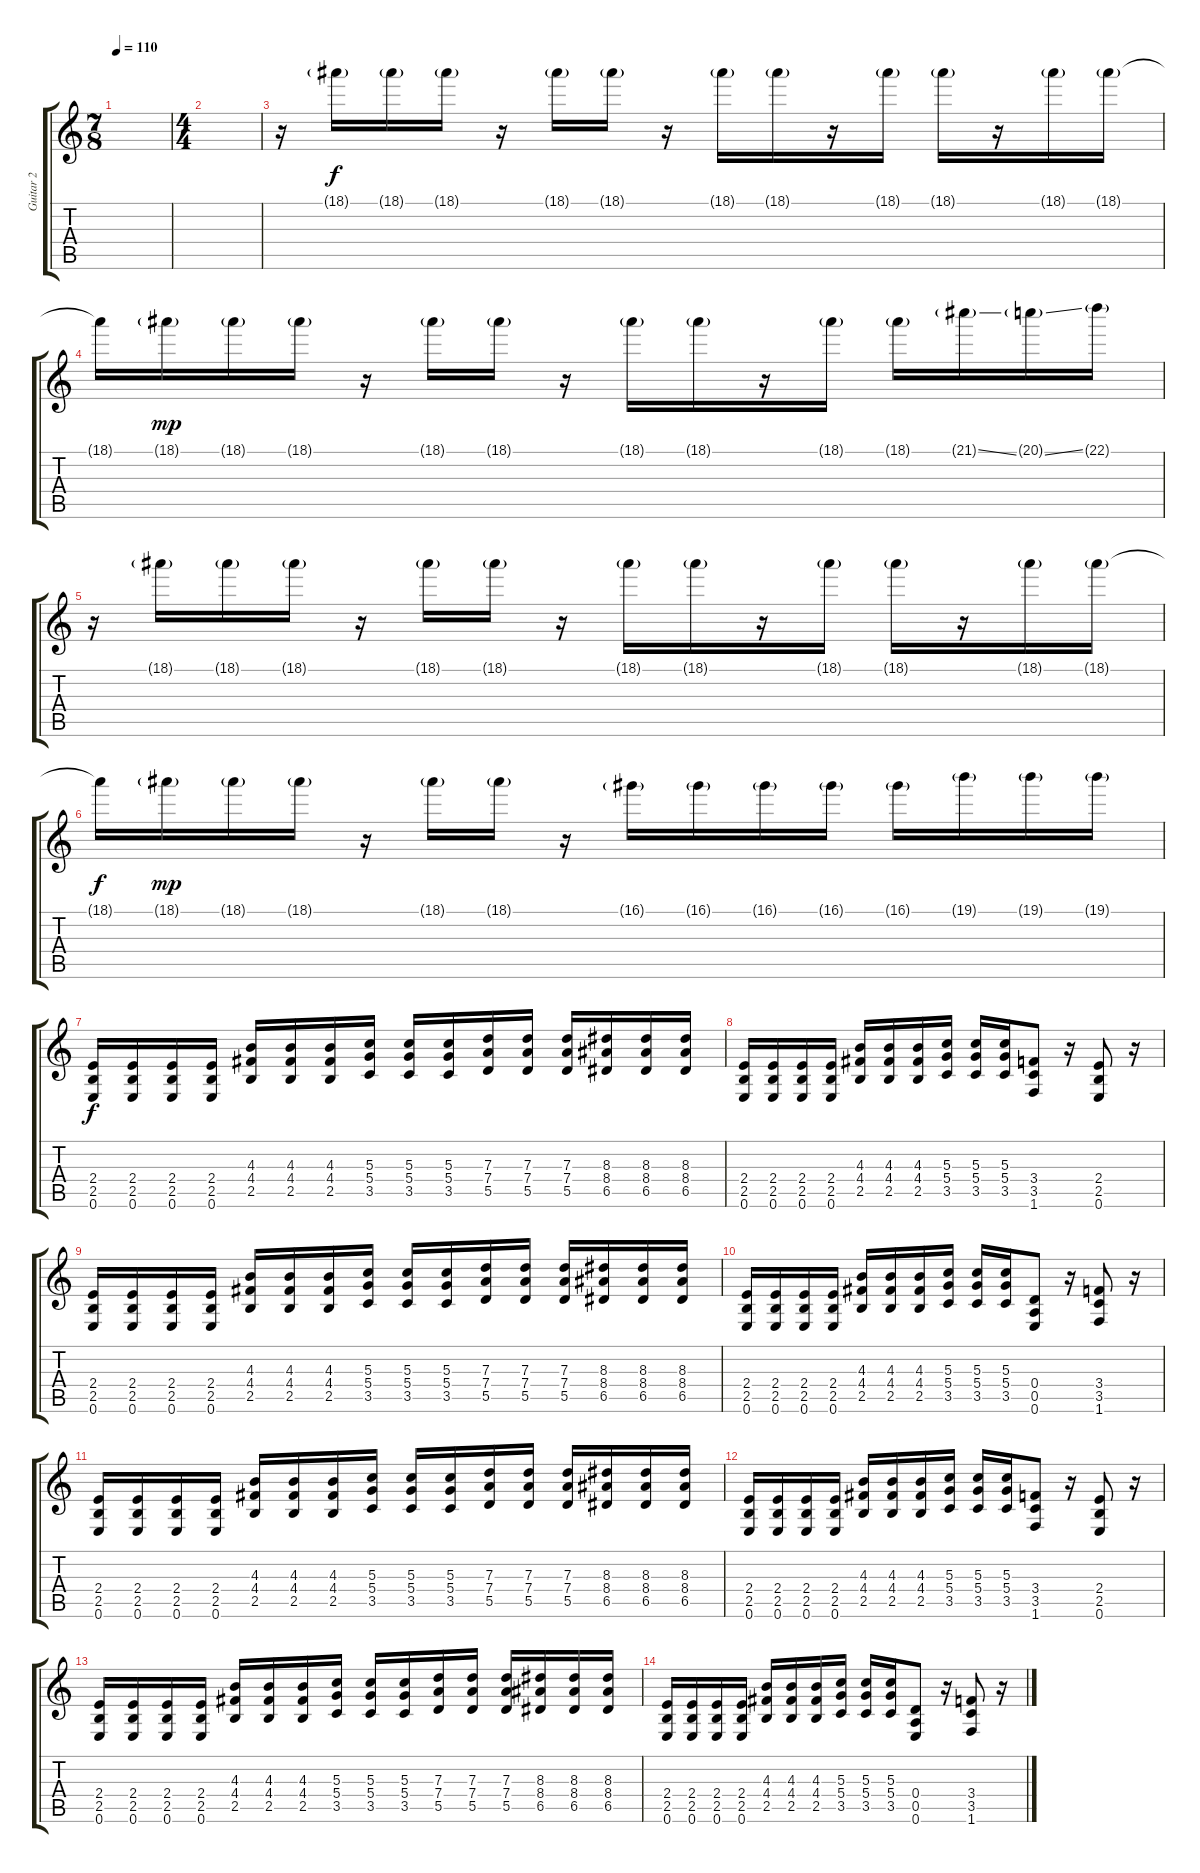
\track ("Guitar 2" "Guitar 2") {instrument distortionguitar}
\staff {score tabs}
\tuning (E4 B3 G3 D3 A2 E2) {hide}
\ts (7 8)
\tempo 110
\clef g2
\ks c
|
\ts (4 4)
|
r.16 18.1{g}.16 18.1{g}.16 18.1{g}.16 r.16 18.1{g}.16 18.1{g}.16 r.16 18.1{g}.16 18.1{g}.16 r.16 18.1{g}.16 18.1{g}.16 r.16 18.1{g}.16 18.1{g}.16 |
18.1{t}.16{dy f} 18.1{g}.16{dy mp} 18.1{g}.16 18.1{g}.16 r.16 18.1{g}.16 18.1{g}.16 r.16 18.1{g}.16 18.1{g}.16 r.16 18.1{g}.16 18.1{g}.16 21.1{ss g}.16 20.1{ss g}.16 22.1{g}.16 |
r.16 18.1{g}.16 18.1{g}.16 18.1{g}.16 r.16 18.1{g}.16 18.1{g}.16 r.16 18.1{g}.16 18.1{g}.16 r.16 18.1{g}.16 18.1{g}.16 r.16 18.1{g}.16 18.1{g}.16 |
18.1{t}.16{dy f} 18.1{g}.16{dy mp} 18.1{g}.16 18.1{g}.16 r.16 18.1{g}.16 18.1{g}.16 r.16 16.1{g}.16 16.1{g}.16 16.1{g}.16 16.1{g}.16 16.1{g}.16 19.1{g}.16 19.1{g}.16 19.1{g}.16 |
(2.4 2.5 0.6).16{dy f} (2.4 2.5 0.6).16 (2.4 2.5 0.6).16 (2.4 2.5 0.6).16 (4.3 4.4 2.5).16 (4.3 4.4 2.5).16 (4.3 4.4 2.5).16 (5.3 5.4 3.5).16 (5.3 5.4 3.5).16 (5.3 5.4 3.5).16 (7.3 7.4 5.5).16 (7.3 7.4 5.5).16 (7.3 7.4 5.5).16 (8.3 8.4 6.5).16 (8.3 8.4 6.5).16 (8.3 8.4 6.5).16 |
(2.4 2.5 0.6).16 (2.4 2.5 0.6).16 (2.4 2.5 0.6).16 (2.4 2.5 0.6).16 (4.3 4.4 2.5).16 (4.3 4.4 2.5).16 (4.3 4.4 2.5).16 (5.3 5.4 3.5).16 (5.3 5.4 3.5).16 (5.3 5.4 3.5).16 (3.4 3.5 1.6).8 r.16 (2.4 2.5 0.6).8 r.16 |
(2.4 2.5 0.6).16 (2.4 2.5 0.6).16 (2.4 2.5 0.6).16 (2.4 2.5 0.6).16 (4.3 4.4 2.5).16 (4.3 4.4 2.5).16 (4.3 4.4 2.5).16 (5.3 5.4 3.5).16 (5.3 5.4 3.5).16 (5.3 5.4 3.5).16 (7.3 7.4 5.5).16 (7.3 7.4 5.5).16 (7.3 7.4 5.5).16 (8.3 8.4 6.5).16 (8.3 8.4 6.5).16 (8.3 8.4 6.5).16 |
(2.4 2.5 0.6).16 (2.4 2.5 0.6).16 (2.4 2.5 0.6).16 (2.4 2.5 0.6).16 (4.3 4.4 2.5).16 (4.3 4.4 2.5).16 (4.3 4.4 2.5).16 (5.3 5.4 3.5).16 (5.3 5.4 3.5).16 (5.3 5.4 3.5).16 (0.4 0.5 0.6).8 r.16 (3.4 3.5 1.6).8 r.16 |
(2.4 2.5 0.6).16 (2.4 2.5 0.6).16 (2.4 2.5 0.6).16 (2.4 2.5 0.6).16 (4.3 4.4 2.5).16 (4.3 4.4 2.5).16 (4.3 4.4 2.5).16 (5.3 5.4 3.5).16 (5.3 5.4 3.5).16 (5.3 5.4 3.5).16 (7.3 7.4 5.5).16 (7.3 7.4 5.5).16 (7.3 7.4 5.5).16 (8.3 8.4 6.5).16 (8.3 8.4 6.5).16 (8.3 8.4 6.5).16 |
(2.4 2.5 0.6).16 (2.4 2.5 0.6).16 (2.4 2.5 0.6).16 (2.4 2.5 0.6).16 (4.3 4.4 2.5).16 (4.3 4.4 2.5).16 (4.3 4.4 2.5).16 (5.3 5.4 3.5).16 (5.3 5.4 3.5).16 (5.3 5.4 3.5).16 (3.4 3.5 1.6).8 r.16 (2.4 2.5 0.6).8 r.16 |
(2.4 2.5 0.6).16 (2.4 2.5 0.6).16 (2.4 2.5 0.6).16 (2.4 2.5 0.6).16 (4.3 4.4 2.5).16 (4.3 4.4 2.5).16 (4.3 4.4 2.5).16 (5.3 5.4 3.5).16 (5.3 5.4 3.5).16 (5.3 5.4 3.5).16 (7.3 7.4 5.5).16 (7.3 7.4 5.5).16 (7.3 7.4 5.5).16 (8.3 8.4 6.5).16 (8.3 8.4 6.5).16 (8.3 8.4 6.5).16 |
(2.4 2.5 0.6).16 (2.4 2.5 0.6).16 (2.4 2.5 0.6).16 (2.4 2.5 0.6).16 (4.3 4.4 2.5).16 (4.3 4.4 2.5).16 (4.3 4.4 2.5).16 (5.3 5.4 3.5).16 (5.3 5.4 3.5).16 (5.3 5.4 3.5).16 (0.4 0.5 0.6).8 r.16 (3.4 3.5 1.6).8 r.16
